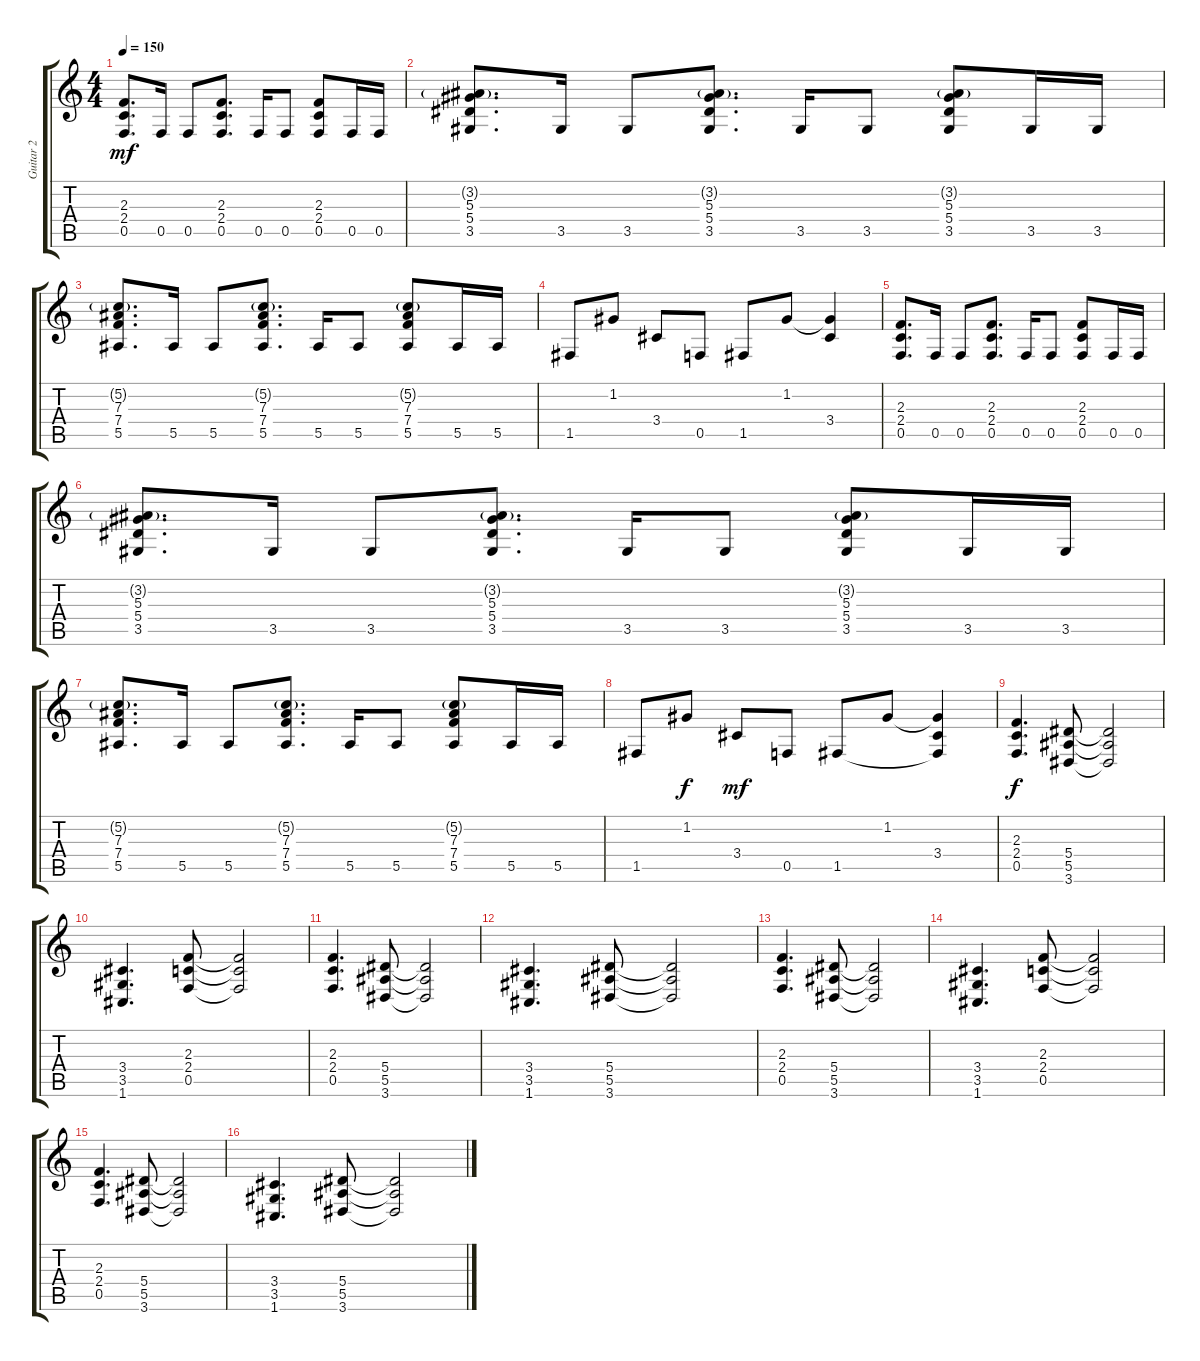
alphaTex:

\track ("Guitar 2" "Guitar 2") {instrument distortionguitar}
\staff {score tabs}
\tuning (C4 G3 Eb3 Bb2 F2 C2) {hide}
\ts (4 4)
\tempo 150
\clef g2
\ks c
(2.3 2.4 0.5).8{d dy mf balance 2} 0.5.16 0.5.8 (2.3 2.4 0.5).8{d} 0.5.16 0.5.8 (2.3 2.4 0.5).8 0.5.16 0.5.16 |
(3.2{g} 5.3 5.4 3.5).8{d} 3.5.16 3.5.8 (3.2{g} 5.3 5.4 3.5).8{d} 3.5.16 3.5.8 (3.2{g} 5.3 5.4 3.5).8 3.5.16 3.5.16 |
(5.2{g} 7.3 7.4 5.5).8{d} 5.5.16 5.5.8 (5.2{g} 7.3 7.4 5.5).8{d} 5.5.16 5.5.8 (5.2{g} 7.3 7.4 5.5).8 5.5.16 5.5.16 |
1.5.8 1.2.8 3.4.8 0.5.8 1.5.8 1.2.8 (1.2{t} 3.4).4 |
(2.3 2.4 0.5).8{d} 0.5.16 0.5.8 (2.3 2.4 0.5).8{d} 0.5.16 0.5.8 (2.3 2.4 0.5).8 0.5.16 0.5.16 |
(3.2{g} 5.3 5.4 3.5).8{d} 3.5.16 3.5.8 (3.2{g} 5.3 5.4 3.5).8{d} 3.5.16 3.5.8 (3.2{g} 5.3 5.4 3.5).8 3.5.16 3.5.16 |
(5.2{g} 7.3 7.4 5.5).8{d} 5.5.16 5.5.8 (5.2{g} 7.3 7.4 5.5).8{d} 5.5.16 5.5.8 (5.2{g} 7.3 7.4 5.5).8 5.5.16 5.5.16 |
1.5.8 1.2.8{dy f} 3.4.8{dy mf} 0.5.8 1.5.8 1.2.8 (1.2{t} 3.4 1.5{t}).4 |
(2.3 2.4 0.5).4{d dy f balance 8} (5.4 5.5 3.6).8 (5.4{t} 5.5{t} 3.6{t}).2 |
(3.4 3.5 1.6).4{d} (2.3 2.4 0.5).8 (2.3{t} 2.4{t} 0.5{t}).2 |
(2.3 2.4 0.5).4{d} (5.4 5.5 3.6).8 (5.4{t} 5.5{t} 3.6{t}).2 |
(3.4 3.5 1.6).4{d} (5.4 5.5 3.6).8 (5.4{t} 5.5{t} 3.6{t}).2 |
(2.3 2.4 0.5).4{d} (5.4 5.5 3.6).8 (5.4{t} 5.5{t} 3.6{t}).2 |
(3.4 3.5 1.6).4{d} (2.3 2.4 0.5).8 (2.3{t} 2.4{t} 0.5{t}).2 |
(2.3 2.4 0.5).4{d} (5.4 5.5 3.6).8 (5.4{t} 5.5{t} 3.6{t}).2 |
(3.4 3.5 1.6).4{d} (5.4 5.5 3.6).8 (5.4{t} 5.5{t} 3.6{t}).2
